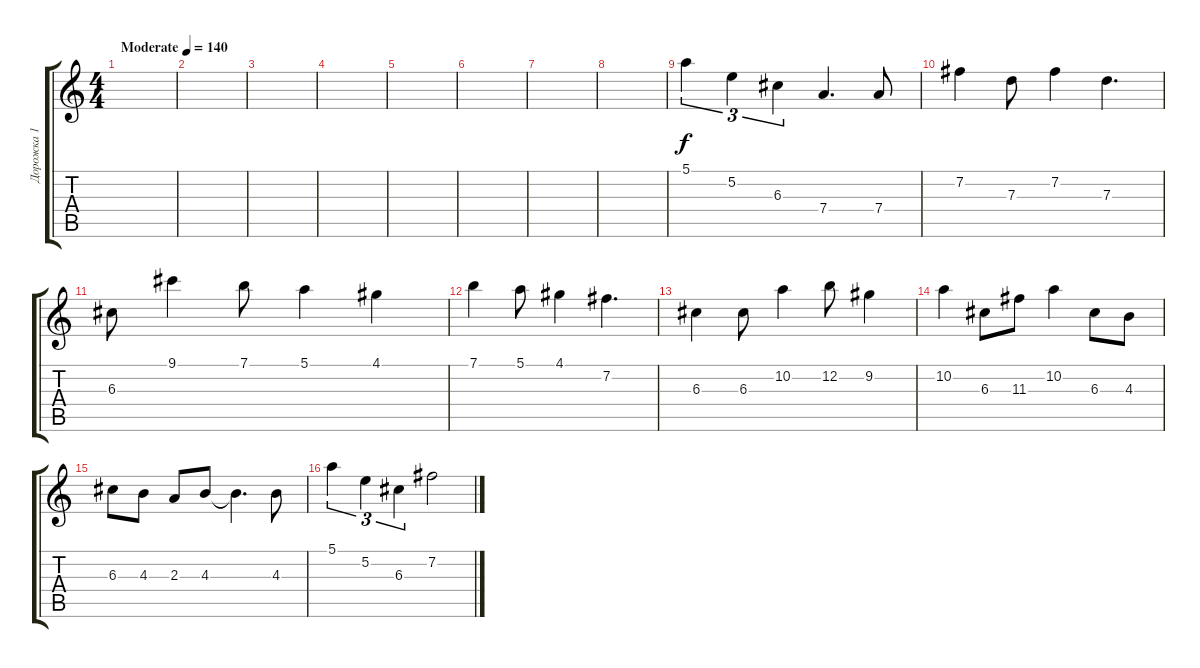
\track ("Дорожка 1" "Дорожка 1") {instrument acousticguitarsteel}
\staff {score tabs}
\tuning (E4 B3 G3 D3 A2 E2) {hide}
\ts (4 4)
\tempo (140 "Moderate")
\clef g2
\ks c
|
|
|
|
|
|
|
|
5.1.4{tu (3 2)} 5.2.4{tu (3 2)} 6.3.4{tu (3 2)} 7.4.4{d} 7.4.8 |
7.2.4 7.3.8 7.2.4 7.3.4{d} |
6.3.8 9.1.4 7.1.8 5.1.4 4.1.4 |
7.1.4 5.1.8 4.1.4 7.2.4{d} |
6.3.4 6.3.8 10.2.4 12.2.8 9.2.4 |
10.2.4 6.3.8 11.3.8 10.2.4 6.3.8 4.3.8 |
6.3.8 4.3.8 2.3.8 4.3.8 4.3{t}.4{d} 4.3.8 |
5.1.4{tu (3 2)} 5.2.4{tu (3 2)} 6.3.4{tu (3 2)} 7.2.2
